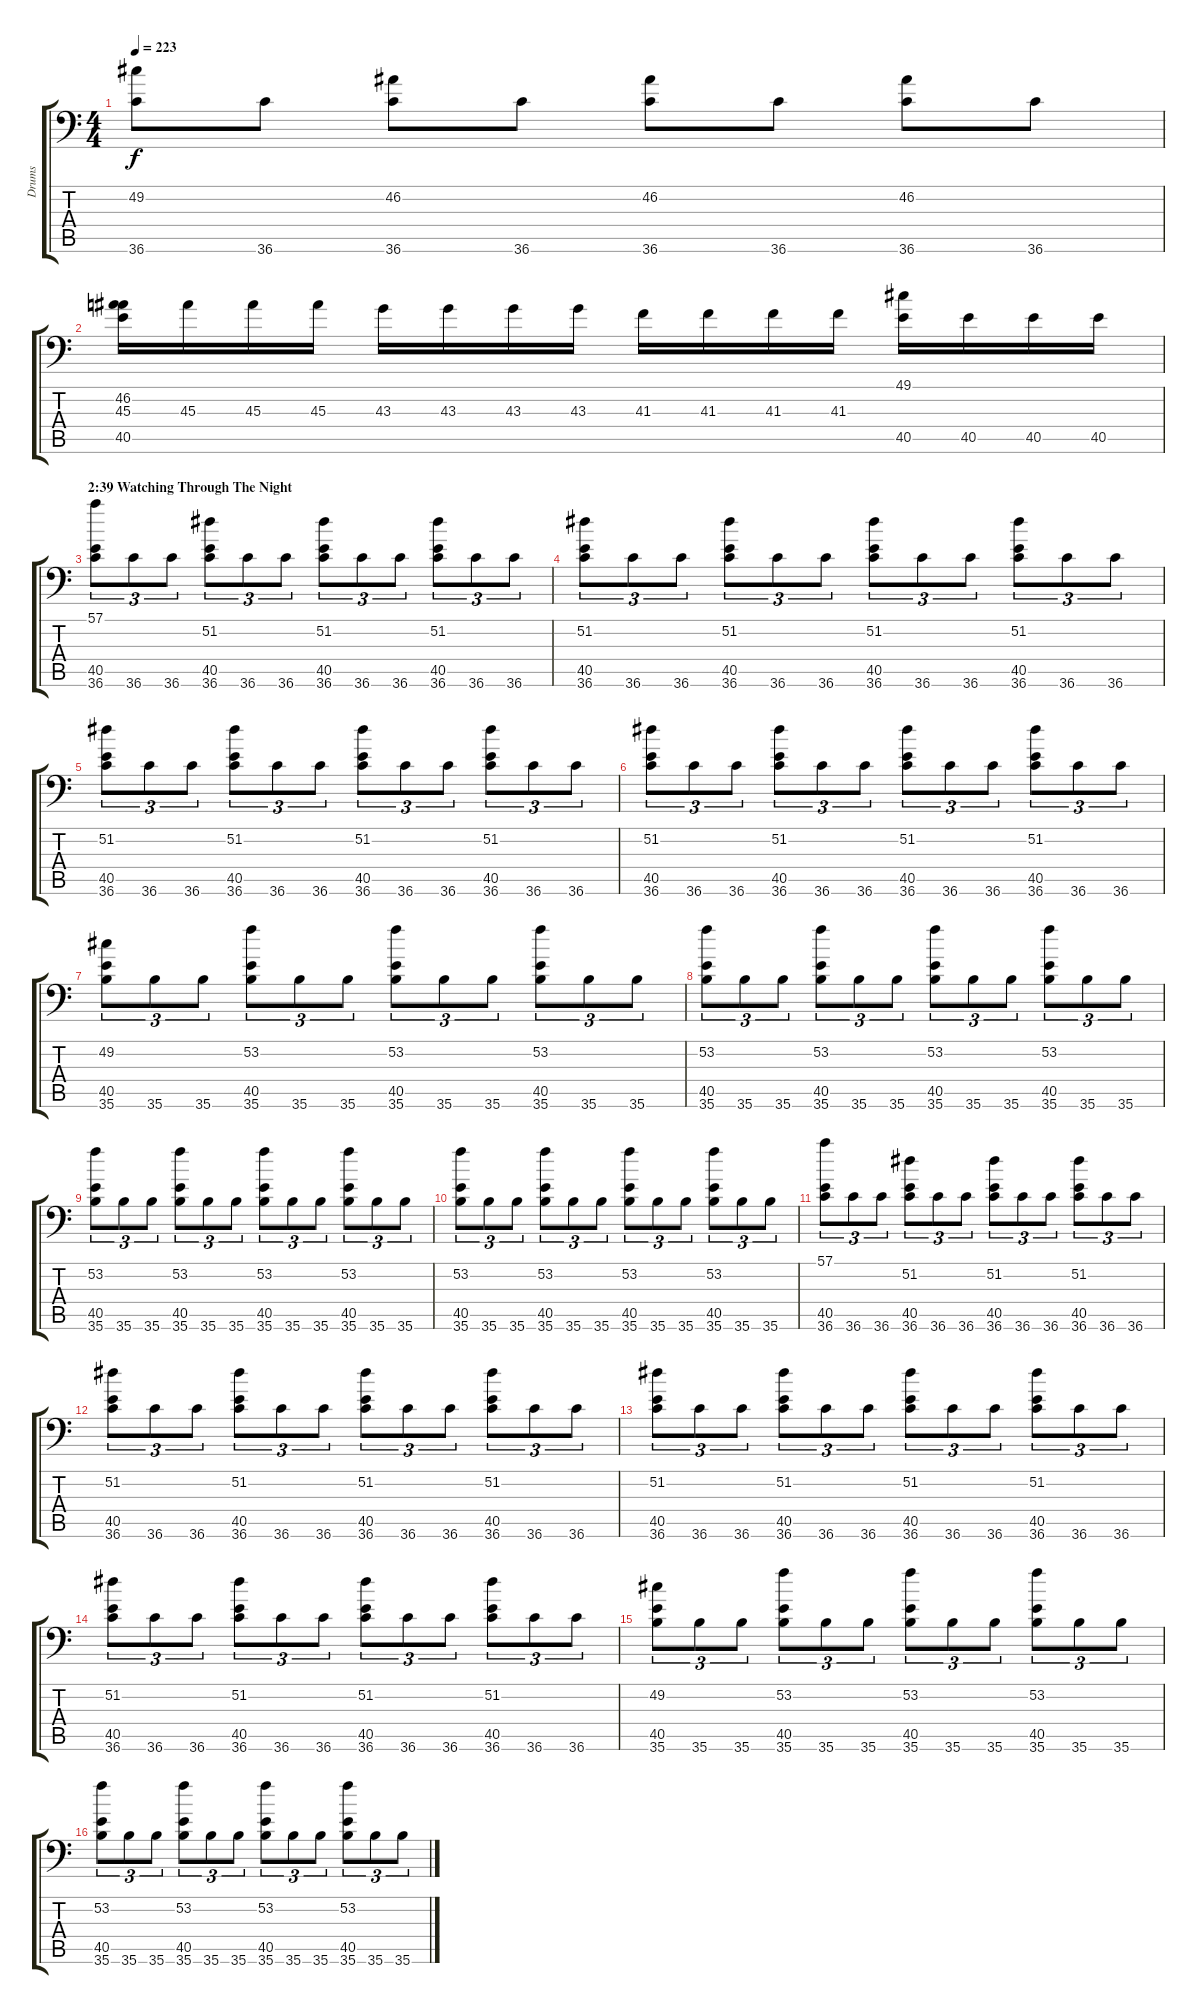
\track ("Drums" "Drums") {instrument acousticgrandpiano}
\staff {score tabs}
\tuning (C-1 C-1 C-1 C-1 C-1 C-1) {hide}
\ts (4 4)
\tempo 223
\clef f4
\ks c
(49.2 36.6).8{dy f} 36.6.8 (46.2 36.6).8 36.6.8 (46.2 36.6).8 36.6.8 (46.2 36.6).8 36.6.8 |
(46.2 45.3 40.5).16 45.3.16 45.3.16 45.3.16 43.3.16 43.3.16 43.3.16 43.3.16 41.3.16 41.3.16 41.3.16 41.3.16 (49.1 40.5).16 40.5.16 40.5.16 40.5.16 |
\section ("" "2:39 Watching Through The Night")
(57.1 40.5 36.6).8{tu (3 2)} 36.6.8{tu (3 2)} 36.6.8{tu (3 2)} (51.2 40.5 36.6).8{tu (3 2)} 36.6.8{tu (3 2)} 36.6.8{tu (3 2)} (51.2 40.5 36.6).8{tu (3 2)} 36.6.8{tu (3 2)} 36.6.8{tu (3 2)} (51.2 40.5 36.6).8{tu (3 2)} 36.6.8{tu (3 2)} 36.6.8{tu (3 2)} |
(51.2 40.5 36.6).8{tu (3 2)} 36.6.8{tu (3 2)} 36.6.8{tu (3 2)} (51.2 40.5 36.6).8{tu (3 2)} 36.6.8{tu (3 2)} 36.6.8{tu (3 2)} (51.2 40.5 36.6).8{tu (3 2)} 36.6.8{tu (3 2)} 36.6.8{tu (3 2)} (51.2 40.5 36.6).8{tu (3 2)} 36.6.8{tu (3 2)} 36.6.8{tu (3 2)} |
(51.2 40.5 36.6).8{tu (3 2)} 36.6.8{tu (3 2)} 36.6.8{tu (3 2)} (51.2 40.5 36.6).8{tu (3 2)} 36.6.8{tu (3 2)} 36.6.8{tu (3 2)} (51.2 40.5 36.6).8{tu (3 2)} 36.6.8{tu (3 2)} 36.6.8{tu (3 2)} (51.2 40.5 36.6).8{tu (3 2)} 36.6.8{tu (3 2)} 36.6.8{tu (3 2)} |
(51.2 40.5 36.6).8{tu (3 2)} 36.6.8{tu (3 2)} 36.6.8{tu (3 2)} (51.2 40.5 36.6).8{tu (3 2)} 36.6.8{tu (3 2)} 36.6.8{tu (3 2)} (51.2 40.5 36.6).8{tu (3 2)} 36.6.8{tu (3 2)} 36.6.8{tu (3 2)} (51.2 40.5 36.6).8{tu (3 2)} 36.6.8{tu (3 2)} 36.6.8{tu (3 2)} |
(49.2 40.5 35.6).8{tu (3 2)} 35.6.8{tu (3 2)} 35.6.8{tu (3 2)} (53.2 40.5 35.6).8{tu (3 2)} 35.6.8{tu (3 2)} 35.6.8{tu (3 2)} (53.2 40.5 35.6).8{tu (3 2)} 35.6.8{tu (3 2)} 35.6.8{tu (3 2)} (53.2 40.5 35.6).8{tu (3 2)} 35.6.8{tu (3 2)} 35.6.8{tu (3 2)} |
(53.2 40.5 35.6).8{tu (3 2)} 35.6.8{tu (3 2)} 35.6.8{tu (3 2)} (53.2 40.5 35.6).8{tu (3 2)} 35.6.8{tu (3 2)} 35.6.8{tu (3 2)} (53.2 40.5 35.6).8{tu (3 2)} 35.6.8{tu (3 2)} 35.6.8{tu (3 2)} (53.2 40.5 35.6).8{tu (3 2)} 35.6.8{tu (3 2)} 35.6.8{tu (3 2)} |
(53.2 40.5 35.6).8{tu (3 2)} 35.6.8{tu (3 2)} 35.6.8{tu (3 2)} (53.2 40.5 35.6).8{tu (3 2)} 35.6.8{tu (3 2)} 35.6.8{tu (3 2)} (53.2 40.5 35.6).8{tu (3 2)} 35.6.8{tu (3 2)} 35.6.8{tu (3 2)} (53.2 40.5 35.6).8{tu (3 2)} 35.6.8{tu (3 2)} 35.6.8{tu (3 2)} |
(53.2 40.5 35.6).8{tu (3 2)} 35.6.8{tu (3 2)} 35.6.8{tu (3 2)} (53.2 40.5 35.6).8{tu (3 2)} 35.6.8{tu (3 2)} 35.6.8{tu (3 2)} (53.2 40.5 35.6).8{tu (3 2)} 35.6.8{tu (3 2)} 35.6.8{tu (3 2)} (53.2 40.5 35.6).8{tu (3 2)} 35.6.8{tu (3 2)} 35.6.8{tu (3 2)} |
(57.1 40.5 36.6).8{tu (3 2)} 36.6.8{tu (3 2)} 36.6.8{tu (3 2)} (51.2 40.5 36.6).8{tu (3 2)} 36.6.8{tu (3 2)} 36.6.8{tu (3 2)} (51.2 40.5 36.6).8{tu (3 2)} 36.6.8{tu (3 2)} 36.6.8{tu (3 2)} (51.2 40.5 36.6).8{tu (3 2)} 36.6.8{tu (3 2)} 36.6.8{tu (3 2)} |
(51.2 40.5 36.6).8{tu (3 2)} 36.6.8{tu (3 2)} 36.6.8{tu (3 2)} (51.2 40.5 36.6).8{tu (3 2)} 36.6.8{tu (3 2)} 36.6.8{tu (3 2)} (51.2 40.5 36.6).8{tu (3 2)} 36.6.8{tu (3 2)} 36.6.8{tu (3 2)} (51.2 40.5 36.6).8{tu (3 2)} 36.6.8{tu (3 2)} 36.6.8{tu (3 2)} |
(51.2 40.5 36.6).8{tu (3 2)} 36.6.8{tu (3 2)} 36.6.8{tu (3 2)} (51.2 40.5 36.6).8{tu (3 2)} 36.6.8{tu (3 2)} 36.6.8{tu (3 2)} (51.2 40.5 36.6).8{tu (3 2)} 36.6.8{tu (3 2)} 36.6.8{tu (3 2)} (51.2 40.5 36.6).8{tu (3 2)} 36.6.8{tu (3 2)} 36.6.8{tu (3 2)} |
(51.2 40.5 36.6).8{tu (3 2)} 36.6.8{tu (3 2)} 36.6.8{tu (3 2)} (51.2 40.5 36.6).8{tu (3 2)} 36.6.8{tu (3 2)} 36.6.8{tu (3 2)} (51.2 40.5 36.6).8{tu (3 2)} 36.6.8{tu (3 2)} 36.6.8{tu (3 2)} (51.2 40.5 36.6).8{tu (3 2)} 36.6.8{tu (3 2)} 36.6.8{tu (3 2)} |
(49.2 40.5 35.6).8{tu (3 2)} 35.6.8{tu (3 2)} 35.6.8{tu (3 2)} (53.2 40.5 35.6).8{tu (3 2)} 35.6.8{tu (3 2)} 35.6.8{tu (3 2)} (53.2 40.5 35.6).8{tu (3 2)} 35.6.8{tu (3 2)} 35.6.8{tu (3 2)} (53.2 40.5 35.6).8{tu (3 2)} 35.6.8{tu (3 2)} 35.6.8{tu (3 2)} |
(53.2 40.5 35.6).8{tu (3 2)} 35.6.8{tu (3 2)} 35.6.8{tu (3 2)} (53.2 40.5 35.6).8{tu (3 2)} 35.6.8{tu (3 2)} 35.6.8{tu (3 2)} (53.2 40.5 35.6).8{tu (3 2)} 35.6.8{tu (3 2)} 35.6.8{tu (3 2)} (53.2 40.5 35.6).8{tu (3 2)} 35.6.8{tu (3 2)} 35.6.8{tu (3 2)}
